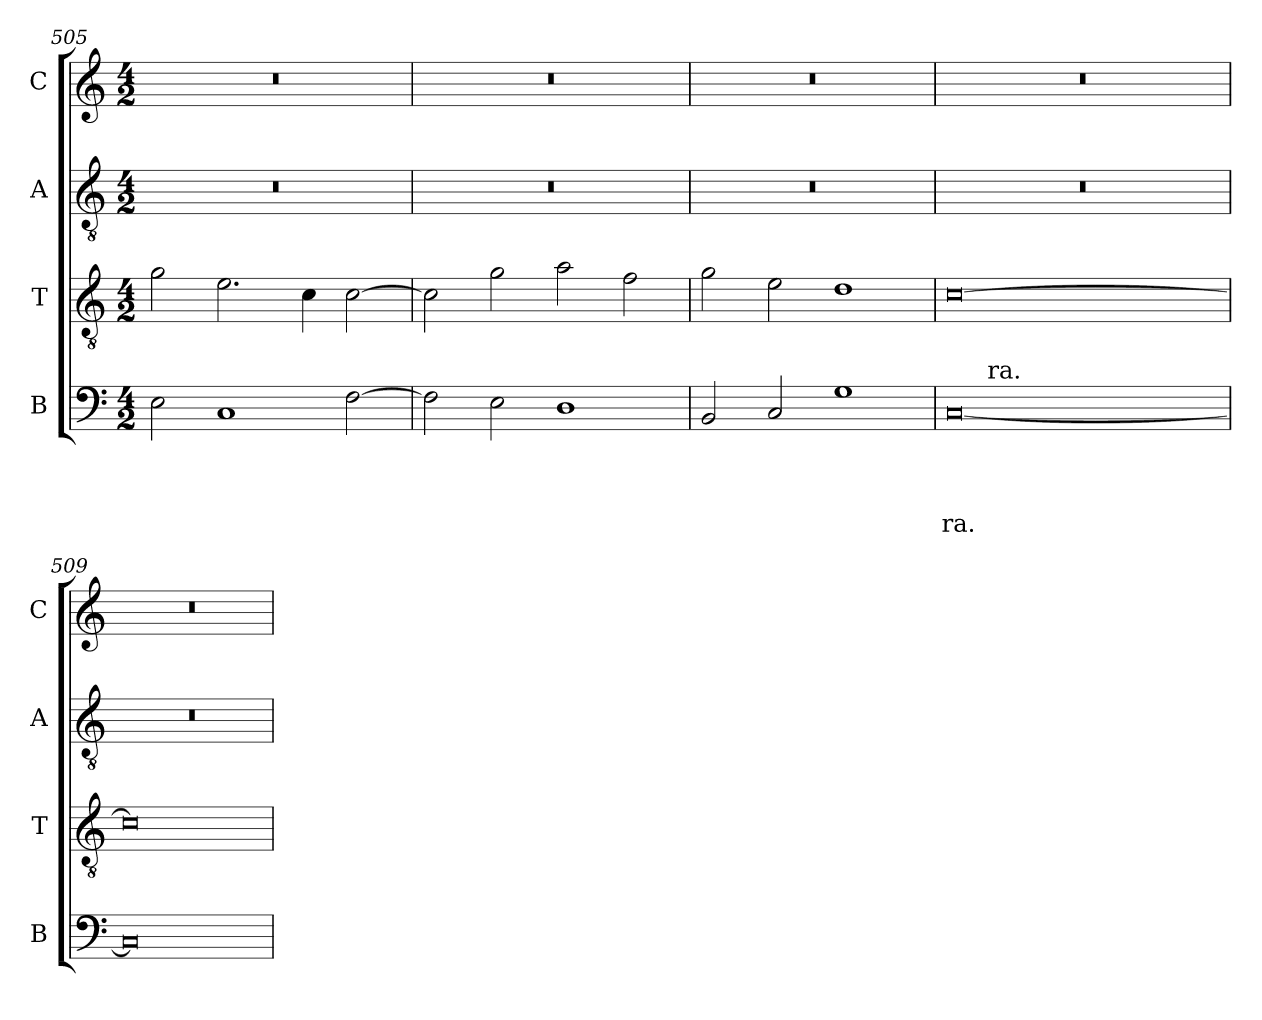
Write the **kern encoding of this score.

**kern	**text	**text	**text	**text	**kern	**kern	**kern
*part4	*part4	*part4	*part4	*part4	*part3	*part2	*part1
*staff4	*staff4	*staff4	*staff4	*staff4	*staff3	*staff2	*staff1
*I"B	*	*	*	*	*I"T	*I"A	*I"C
*I'B	*	*	*	*	*I'T	*I'A	*I'C
*clefF4	*	*	*	*	*clefGv2	*clefGv2	*clefG2
*k[]	*	*	*	*	*k[]	*k[]	*k[]
*C:	*	*	*	*	*C:	*C:	*C:
*M4/2	*	*	*	*	*M4/2	*M4/2	*M4/2
=505	=505	=505	=505	=505	=505	=505	=505
2E\	.	.	.	.	2g\	0r	0r
1C	.	.	.	.	2.e\	.	.
.	.	.	.	.	4c\	.	.
[>2F\	.	.	.	.	[>2c\	.	.
=506	=506	=506	=506	=506	=506	=506	=506
2F\]	.	.	.	.	2c\]	0r	0r
2E\	.	.	.	.	2g\	.	.
1D	.	.	.	.	2a\	.	.
.	.	.	.	.	2f\	.	.
=507	=507	=507	=507	=507	=507	=507	=507
2BB/	.	.	.	.	2g\	0r	0r
2C/	.	.	.	.	2e\	.	.
1G	.	.	.	.	1d	.	.
=508	=508	=508	=508	=508	=508	=508	=508
!	!	!	!	!LO:LY:b:rj	!	!	!
*^	*	*	*	*	*	*	*
[<0C	6ryy	.	.	.	-ra.	[>0c	0r	0r
.	96ryy	.	.	.	.	.	.	.
!	!LO:TX:a:t=ra.	!	!	!	!	!	!	!
.	3%2ryy	.	.	.	.	.	.	.
.	3%2ryy	.	.	.	.	.	.	.
.	3ryy	.	.	.	.	.	.	.
.	12...ryy	.	.	.	.	.	.	.
*v	*v	*	*	*	*	*	*	*
=509	=509	=509	=509	=509	=509	=509	=509
0C]	.	.	.	.	0c]	0r	0r
=	=	=	=	=	=	=	=
*-	*-	*-	*-	*-	*-	*-	*-
